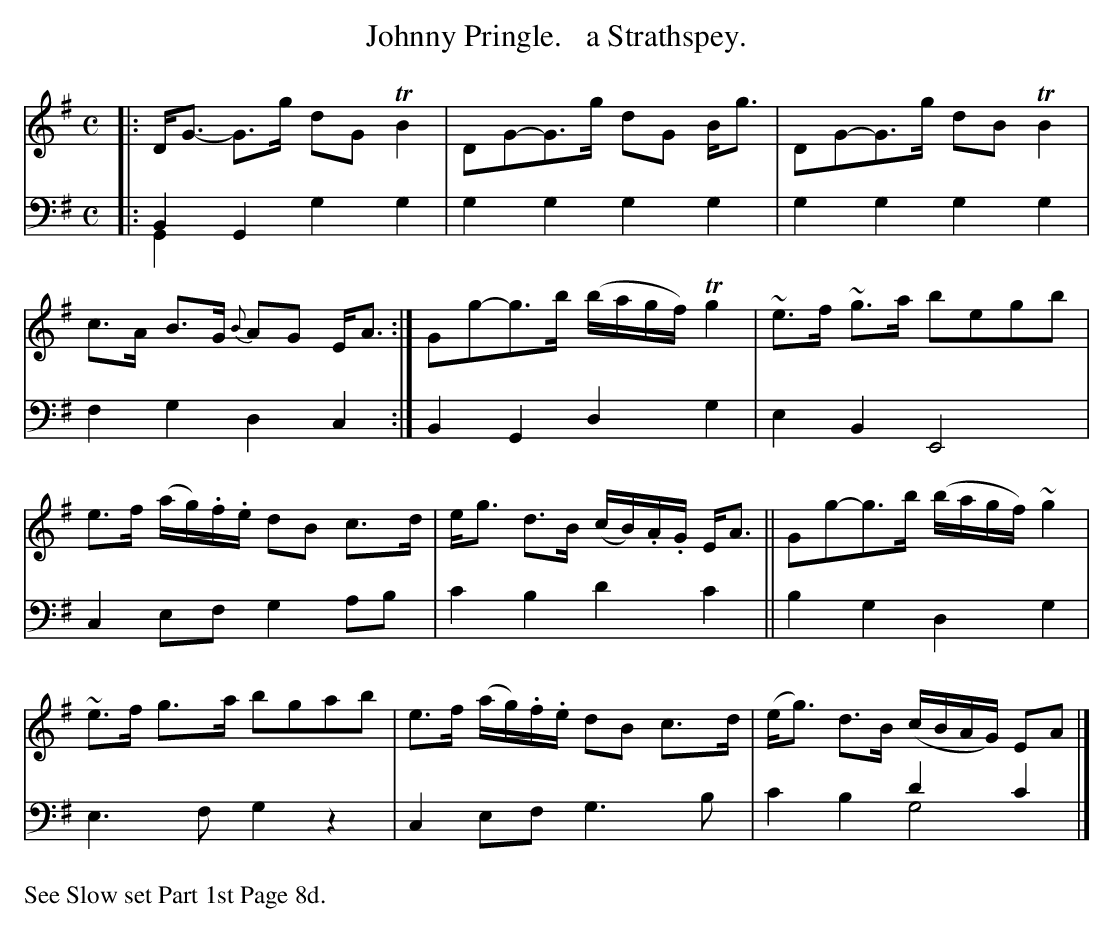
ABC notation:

X:1
T: Johnny Pringle.   a Strathspey.
M: C
L: 1/16
K: G
V: 1 staves=2
|:\
DG3- G3g d2G2 TB4 | D2G2-G3g d2G2 Bg3 |\
D2G2-G3g d2B2 TB4 | c3A B3G {B}A2G2 EA3 :|\
G2g2-g3b (bagf) Tg4 | ~e3f ~g3a b2e2g2b2 |
e3f (ag).f.e d2B2 c3d | eg3 d3B (cB).A.G EA3 ||\
G2g2-g3b (bagf) ~g4 | ~e3f g3a b2g2a2b2 |\
e3f (ag).f.e d2B2 c3d | (eg3) d3B (cBAG) E2A2 |]
V: 2 clef=bass middle=d
|:\
B4G4 x8 & G4x4 g4g4 | g4g4 g4g4 | g4g4 g4g4 | f4g4 d4c4 :| B4G4 d4g4 | e4B4 E8 |
c4e2f2 g4a2b2 | c'4b4 d'4c'4 || b4g4 d4g4 | e6f2 g4z4 | c4e2f2 g6b2 | x8 d'4c'4 & c'4b4 g8 |]
